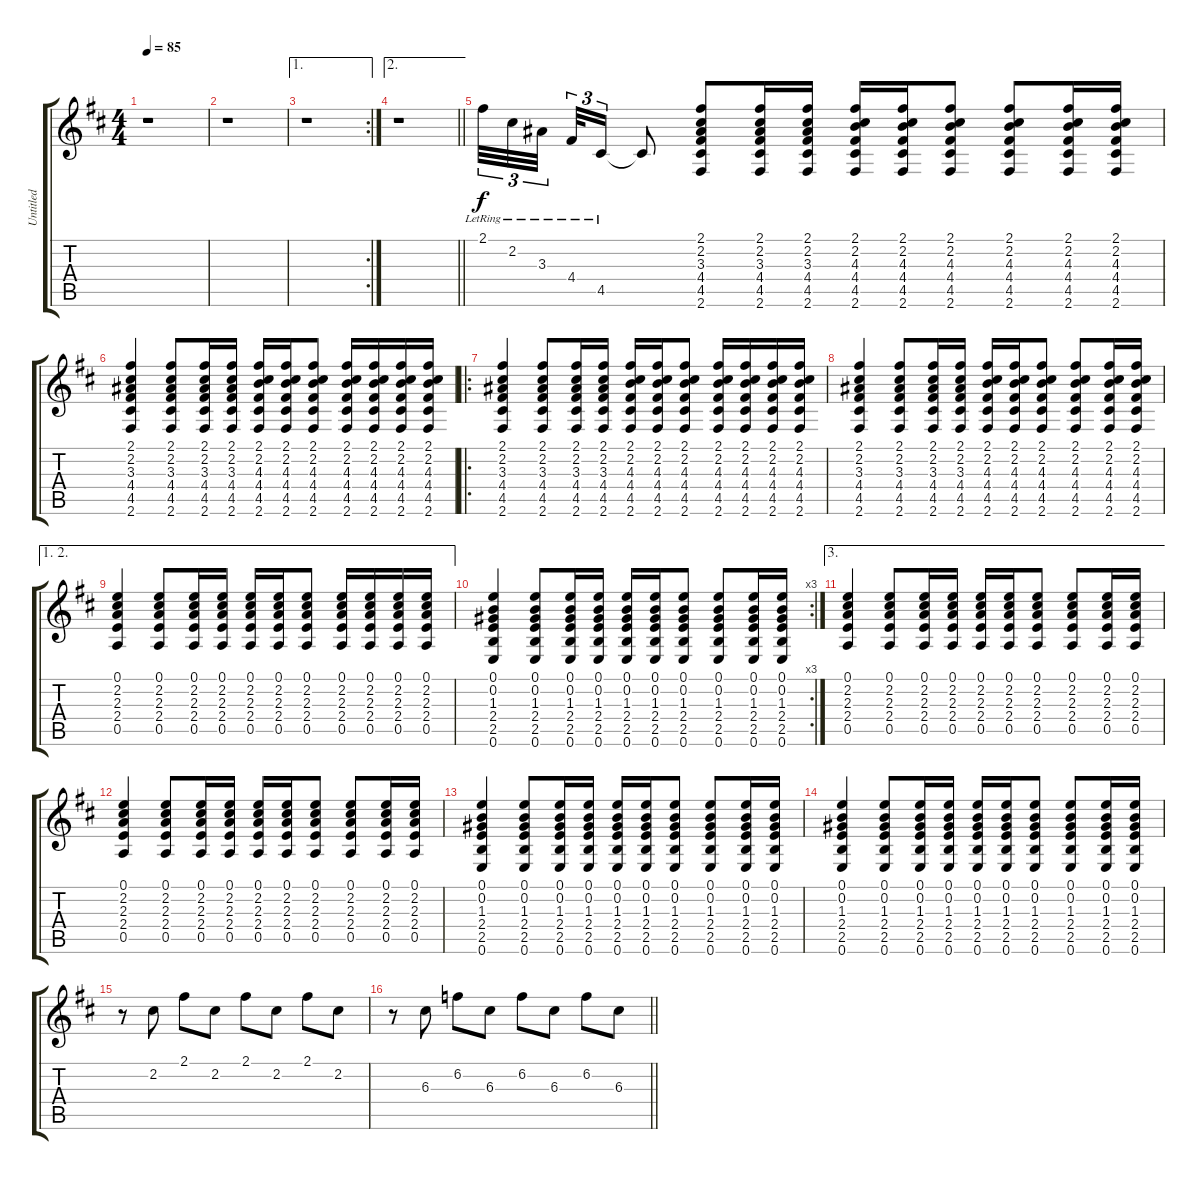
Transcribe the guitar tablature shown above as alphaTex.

\track ("Untitled" "Untitled") {instrument electricguitarjazz}
\staff {score tabs}
\tuning (E4 B3 G3 D3 A2 E2) {hide}
\ts (4 4)
\tempo 85
\clef g2
\ks d
r.1{dy f} |
r.1 |
\ae 1
\rc 2
r.1 |
\ae 2
\barLineRight lightlight
r.1 |
2.1{lr}.32{tu (3 2)} 2.2{lr}.32{tu (3 2)} 3.3{lr}.32{tu (3 2)} 4.4{lr}.32{tu (3 2)} 4.5{lr}.16{tu (3 2)} 4.5{t}.8 (2.1 2.2 3.3 4.4 4.5 2.6).8 (2.1 2.2 3.3 4.4 4.5 2.6).16 (2.1 2.2 3.3 4.4 4.5 2.6).16 (2.1 2.2 4.3 4.4 4.5 2.6).16 (2.1 2.2 4.3 4.4 4.5 2.6).16 (2.1 2.2 4.3 4.4 4.5 2.6).8 (2.1 2.2 4.3 4.4 4.5 2.6).8 (2.1 2.2 4.3 4.4 4.5 2.6).16 (2.1 2.2 4.3 4.4 4.5 2.6).16 |
(2.1 2.2 3.3 4.4 4.5 2.6).4 (2.1 2.2 3.3 4.4 4.5 2.6).8 (2.1 2.2 3.3 4.4 4.5 2.6).16 (2.1 2.2 3.3 4.4 4.5 2.6).16 (2.1 2.2 4.3 4.4 4.5 2.6).16 (2.1 2.2 4.3 4.4 4.5 2.6).16 (2.1 2.2 4.3 4.4 4.5 2.6).8 (2.1 2.2 4.3 4.4 4.5 2.6).16 (2.1 2.2 4.3 4.4 4.5 2.6).16 (2.1 2.2 4.3 4.4 4.5 2.6).16 (2.1 2.2 4.3 4.4 4.5 2.6).16 |
\ro
(2.1 2.2 3.3 4.4 4.5 2.6).4 (2.1 2.2 3.3 4.4 4.5 2.6).8 (2.1 2.2 3.3 4.4 4.5 2.6).16 (2.1 2.2 3.3 4.4 4.5 2.6).16 (2.1 2.2 4.3 4.4 4.5 2.6).16 (2.1 2.2 4.3 4.4 4.5 2.6).16 (2.1 2.2 4.3 4.4 4.5 2.6).8 (2.1 2.2 4.3 4.4 4.5 2.6).16 (2.1 2.2 4.3 4.4 4.5 2.6).16 (2.1 2.2 4.3 4.4 4.5 2.6).16 (2.1 2.2 4.3 4.4 4.5 2.6).16 |
(2.1 2.2 3.3 4.4 4.5 2.6).4 (2.1 2.2 3.3 4.4 4.5 2.6).8 (2.1 2.2 3.3 4.4 4.5 2.6).16 (2.1 2.2 3.3 4.4 4.5 2.6).16 (2.1 2.2 4.3 4.4 4.5 2.6).16 (2.1 2.2 4.3 4.4 4.5 2.6).16 (2.1 2.2 4.3 4.4 4.5 2.6).8 (2.1 2.2 4.3 4.4 4.5 2.6).8 (2.1 2.2 4.3 4.4 4.5 2.6).16 (2.1 2.2 4.3 4.4 4.5 2.6).16 |
\ae (1 2)
(0.1 2.2 2.3 2.4 0.5).4 (0.1 2.2 2.3 2.4 0.5).8 (0.1 2.2 2.3 2.4 0.5).16 (0.1 2.2 2.3 2.4 0.5).16 (0.1 2.2 2.3 2.4 0.5).16 (0.1 2.2 2.3 2.4 0.5).16 (0.1 2.2 2.3 2.4 0.5).8 (0.1 2.2 2.3 2.4 0.5).16 (0.1 2.2 2.3 2.4 0.5).16 (0.1 2.2 2.3 2.4 0.5).16 (0.1 2.2 2.3 2.4 0.5).16 |
\rc 3
(0.1 0.2 1.3 2.4 2.5 0.6).4 (0.1 0.2 1.3 2.4 2.5 0.6).8 (0.1 0.2 1.3 2.4 2.5 0.6).16 (0.1 0.2 1.3 2.4 2.5 0.6).16 (0.1 0.2 1.3 2.4 2.5 0.6).16 (0.1 0.2 1.3 2.4 2.5 0.6).16 (0.1 0.2 1.3 2.4 2.5 0.6).8 (0.1 0.2 1.3 2.4 2.5 0.6).8 (0.1 0.2 1.3 2.4 2.5 0.6).16 (0.1 0.2 1.3 2.4 2.5 0.6).16 |
\ae 3
(0.1 2.2 2.3 2.4 0.5).4 (0.1 2.2 2.3 2.4 0.5).8 (0.1 2.2 2.3 2.4 0.5).16 (0.1 2.2 2.3 2.4 0.5).16 (0.1 2.2 2.3 2.4 0.5).16 (0.1 2.2 2.3 2.4 0.5).16 (0.1 2.2 2.3 2.4 0.5).8 (0.1 2.2 2.3 2.4 0.5).8 (0.1 2.2 2.3 2.4 0.5).16 (0.1 2.2 2.3 2.4 0.5).16 |
(0.1 2.2 2.3 2.4 0.5).4 (0.1 2.2 2.3 2.4 0.5).8 (0.1 2.2 2.3 2.4 0.5).16 (0.1 2.2 2.3 2.4 0.5).16 (0.1 2.2 2.3 2.4 0.5).16 (0.1 2.2 2.3 2.4 0.5).16 (0.1 2.2 2.3 2.4 0.5).8 (0.1 2.2 2.3 2.4 0.5).8 (0.1 2.2 2.3 2.4 0.5).16 (0.1 2.2 2.3 2.4 0.5).16 |
(0.1 0.2 1.3 2.4 2.5 0.6).4 (0.1 0.2 1.3 2.4 2.5 0.6).8 (0.1 0.2 1.3 2.4 2.5 0.6).16 (0.1 0.2 1.3 2.4 2.5 0.6).16 (0.1 0.2 1.3 2.4 2.5 0.6).16 (0.1 0.2 1.3 2.4 2.5 0.6).16 (0.1 0.2 1.3 2.4 2.5 0.6).8 (0.1 0.2 1.3 2.4 2.5 0.6).8 (0.1 0.2 1.3 2.4 2.5 0.6).16 (0.1 0.2 1.3 2.4 2.5 0.6).16 |
(0.1 0.2 1.3 2.4 2.5 0.6).4 (0.1 0.2 1.3 2.4 2.5 0.6).8 (0.1 0.2 1.3 2.4 2.5 0.6).16 (0.1 0.2 1.3 2.4 2.5 0.6).16 (0.1 0.2 1.3 2.4 2.5 0.6).16 (0.1 0.2 1.3 2.4 2.5 0.6).16 (0.1 0.2 1.3 2.4 2.5 0.6).8 (0.1 0.2 1.3 2.4 2.5 0.6).8 (0.1 0.2 1.3 2.4 2.5 0.6).16 (0.1 0.2 1.3 2.4 2.5 0.6).16 |
r.8 2.2.8 2.1.8 2.2.8 2.1.8 2.2.8 2.1.8 2.2.8 |
\barLineRight lightlight
r.8 6.3.8 6.2.8 6.3.8 6.2.8 6.3.8 6.2.8 6.3.8
